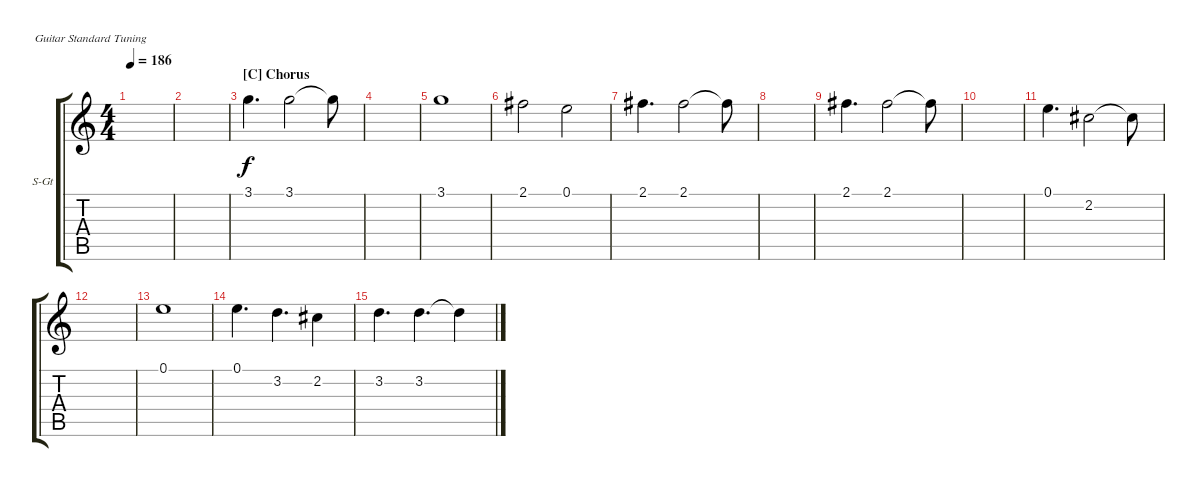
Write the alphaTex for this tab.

\defaultSystemsLayout 4
\bracketExtendMode groupsimilarinstruments
\firstSystemTrackNameOrientation horizontal
\otherSystemsTrackNameOrientation horizontal
\track ("Slavko" "S-Gt") {instrument acousticguitarsteel}
\staff {score tabs}
\tuning (E4 B3 G3 D3 A2 E2)
\ts (4 4)
\tempo 186
\clef g2
\ks c
|
|
\section ("C" "Chorus")
3.1.4{d} 3.1.2 3.1{t}.8 |
|
3.1.1 |
2.1.2 0.1.2 |
2.1.4{d} 2.1.2 2.1{t}.8 |
|
2.1.4{d} 2.1.2 2.1{t}.8 |
|
0.1.4{d} 2.2.2 2.2{t}.8 |
|
0.1.1 |
0.1.4{d} 3.2.4{d} 2.2.4 |
3.2.4{d} 3.2.4{d} 3.2{t}.4
